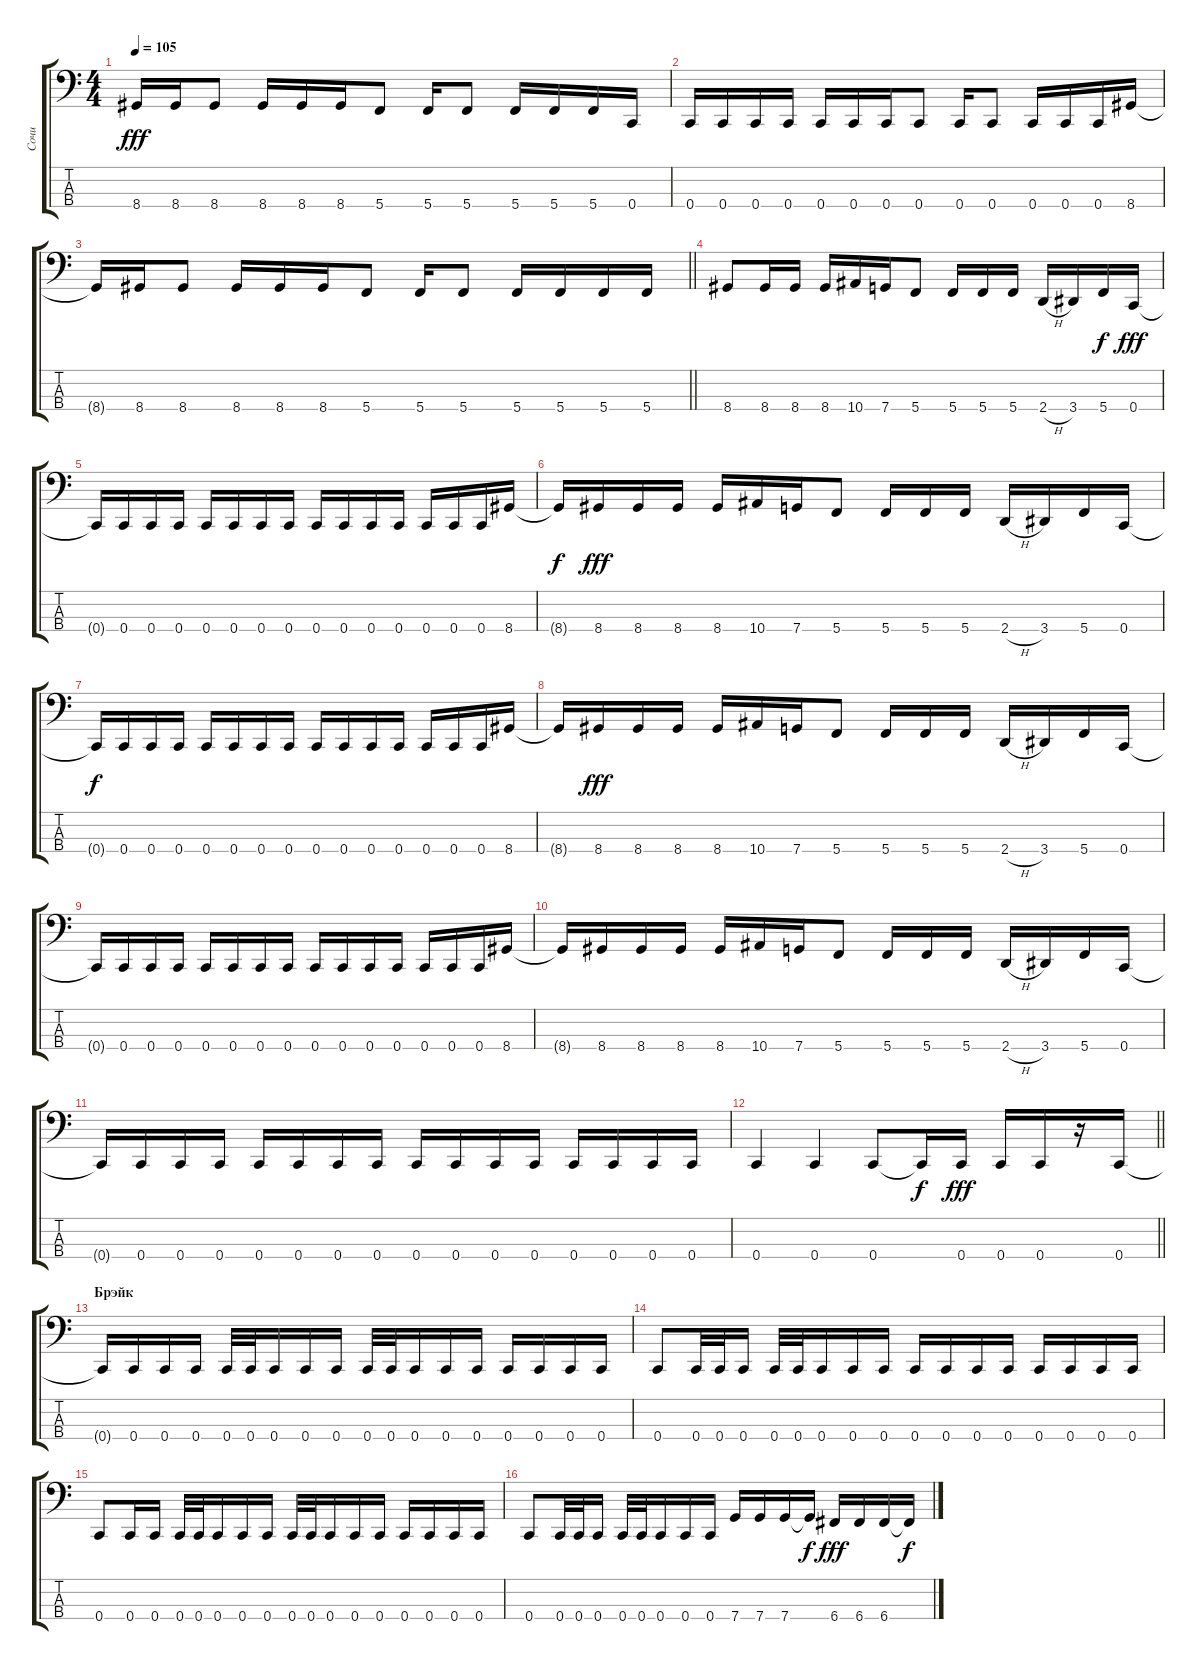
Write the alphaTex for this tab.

\track ("Сочи" "Сочи") {instrument electricbasspick}
\staff {score tabs}
\tuning (F2 C2 G1 C1) {hide}
\ts (4 4)
\tempo 105
\clef f4
\ks c
8.4{t}.16{dy fff} 8.4.16 8.4.8 8.4.16 8.4.16 8.4.16 5.4.8 5.4.16 5.4.8 5.4.16 5.4.16 5.4.16 0.4.16 |
0.4.16 0.4.16 0.4.16 0.4.16 0.4.16 0.4.16 0.4.16 0.4.8 0.4.16 0.4.8 0.4.16 0.4.16 0.4.16 8.4.16 |
\barLineRight lightlight
8.4{t}.16 8.4.16 8.4.8 8.4.16 8.4.16 8.4.16 5.4.8 5.4.16 5.4.8 5.4.16 5.4.16 5.4.16 5.4.16 |
\section ("" "")
8.4.8 8.4.16 8.4.16 8.4.16 10.4.16 7.4.16 5.4.8 5.4.16 5.4.16 5.4.16 2.4{h}.16 3.4.16 5.4.16{dy f} 0.4.16{dy fff} |
0.4{t}.16 0.4.16 0.4.16 0.4.16 0.4.16 0.4.16 0.4.16 0.4.16 0.4.16 0.4.16 0.4.16 0.4.16 0.4.16 0.4.16 0.4.16 8.4.16 |
8.4{t}.16{dy f} 8.4.16{dy fff} 8.4.16 8.4.16 8.4.16 10.4.16 7.4.16 5.4.8 5.4.16 5.4.16 5.4.16 2.4{h}.16 3.4.16 5.4.16 0.4.16 |
0.4{t}.16{dy f} 0.4.16 0.4.16 0.4.16 0.4.16 0.4.16 0.4.16 0.4.16 0.4.16 0.4.16 0.4.16 0.4.16 0.4.16 0.4.16 0.4.16 8.4.16 |
8.4{t}.16 8.4.16{dy fff} 8.4.16 8.4.16 8.4.16 10.4.16 7.4.16 5.4.8 5.4.16 5.4.16 5.4.16 2.4{h}.16 3.4.16 5.4.16 0.4.16 |
0.4{t}.16 0.4.16 0.4.16 0.4.16 0.4.16 0.4.16 0.4.16 0.4.16 0.4.16 0.4.16 0.4.16 0.4.16 0.4.16 0.4.16 0.4.16 8.4.16 |
8.4{t}.16 8.4.16 8.4.16 8.4.16 8.4.16 10.4.16 7.4.16 5.4.8 5.4.16 5.4.16 5.4.16 2.4{h}.16 3.4.16 5.4.16 0.4.16 |
0.4{t}.16 0.4.16 0.4.16 0.4.16 0.4.16 0.4.16 0.4.16 0.4.16 0.4.16 0.4.16 0.4.16 0.4.16 0.4.16 0.4.16 0.4.16 0.4.16 |
\barLineRight lightlight
0.4.4 0.4.4 0.4.8 0.4{t}.16{dy f} 0.4.16{dy fff} 0.4.16 0.4.16 r.16 0.4.16 |
\section ("" "Брэйк")
0.4{t}.16 0.4.16 0.4.16 0.4.16 0.4.32 0.4.32 0.4.16 0.4.16 0.4.16 0.4.32 0.4.32 0.4.16 0.4.16 0.4.16 0.4.16 0.4.16 0.4.16 0.4.16 |
0.4.8 0.4.32 0.4.32 0.4.16 0.4.32 0.4.32 0.4.16 0.4.16 0.4.16 0.4.16 0.4.16 0.4.16 0.4.16 0.4.16 0.4.16 0.4.16 0.4.16 |
0.4.8 0.4.16 0.4.16 0.4.32 0.4.32 0.4.16 0.4.16 0.4.16 0.4.32 0.4.32 0.4.16 0.4.16 0.4.16 0.4.16 0.4.16 0.4.16 0.4.16 |
0.4.8 0.4.32 0.4.32 0.4.16 0.4.32 0.4.32 0.4.16 0.4.16 0.4.16 7.4.16 7.4.16 7.4.16 7.4{t}.16{dy f} 6.4.16{dy fff} 6.4.16 6.4.16 6.4{t}.16{dy f}
